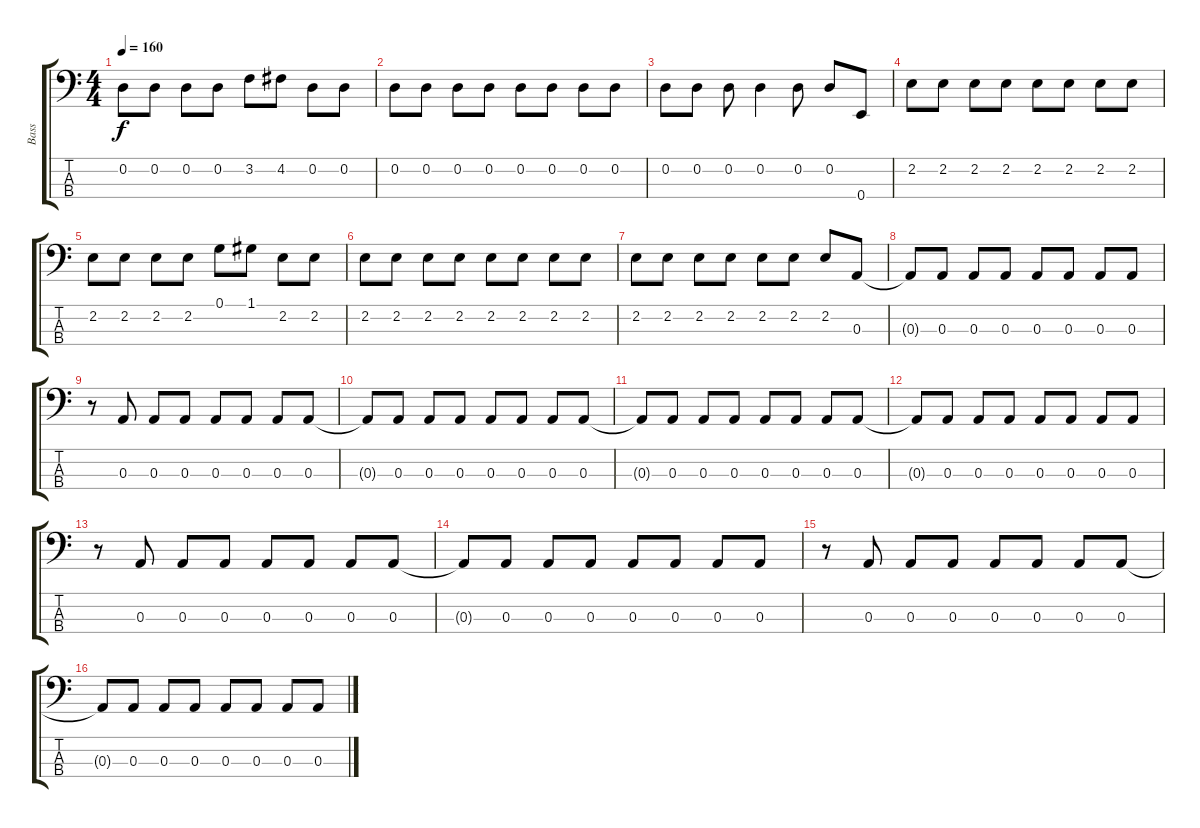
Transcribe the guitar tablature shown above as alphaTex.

\track ("Bass" "Bass") {instrument electricbassfinger}
\staff {score tabs}
\tuning (G2 D2 A1 E1) {hide}
\ts (4 4)
\tempo 160
\clef f4
\ks c
0.2.8{dy f} 0.2.8 0.2.8 0.2.8 3.2.8 4.2.8 0.2.8 0.2.8 |
0.2.8 0.2.8 0.2.8 0.2.8 0.2.8 0.2.8 0.2.8 0.2.8 |
0.2.8 0.2.8 0.2.8 0.2.4 0.2.8 0.2.8 0.4.8 |
2.2.8 2.2.8 2.2.8 2.2.8 2.2.8 2.2.8 2.2.8 2.2.8 |
2.2.8 2.2.8 2.2.8 2.2.8 0.1.8 1.1.8 2.2.8 2.2.8 |
2.2.8 2.2.8 2.2.8 2.2.8 2.2.8 2.2.8 2.2.8 2.2.8 |
2.2.8 2.2.8 2.2.8 2.2.8 2.2.8 2.2.8 2.2.8 0.3.8 |
0.3{t}.8 0.3.8 0.3.8 0.3.8 0.3.8 0.3.8 0.3.8 0.3.8 |
r.8 0.3.8 0.3.8 0.3.8 0.3.8 0.3.8 0.3.8 0.3.8 |
0.3{t}.8 0.3.8 0.3.8 0.3.8 0.3.8 0.3.8 0.3.8 0.3.8 |
0.3{t}.8 0.3.8 0.3.8 0.3.8 0.3.8 0.3.8 0.3.8 0.3.8 |
0.3{t}.8 0.3.8 0.3.8 0.3.8 0.3.8 0.3.8 0.3.8 0.3.8 |
r.8 0.3.8 0.3.8 0.3.8 0.3.8 0.3.8 0.3.8 0.3.8 |
0.3{t}.8 0.3.8 0.3.8 0.3.8 0.3.8 0.3.8 0.3.8 0.3.8 |
r.8 0.3.8 0.3.8 0.3.8 0.3.8 0.3.8 0.3.8 0.3.8 |
0.3{t}.8 0.3.8 0.3.8 0.3.8 0.3.8 0.3.8 0.3.8 0.3.8
